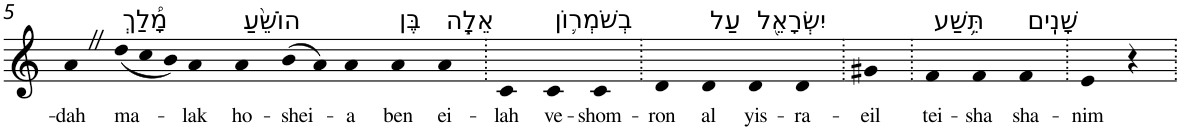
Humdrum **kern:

**kern	**text
*part1	*part1
*staff1	*staff1
*I"Piano	*
*I'Pno	*
!!LO:PB:g=z
*clefG2	*
*k[]	*
=5	=5
!	!LO:LY:b
4aZ	-dah
*Xtuplet	*
!LO:TX:a:t=מָ֠לַךְ	!
!	!LO:LY:b
(<12dd	ma-
12cc	.
12b)	.
!	!LO:LY:b
4a	-lak
!LO:TX:a:t=הוֹשֵׁ֨עַ	!
!	!LO:LY:b
4a	ho-
!	!LO:LY:b
(>8b	-shei-
8a)	.
!	!LO:LY:b
4a	-a
!LO:TX:a:t=בֶּן	!
!	!LO:LY:b
4a	ben
!LO:TX:a:t=אֵלָ֧ה	!
!	!LO:LY:b
4a	ei-
=6.	=6.
!	!LO:LY:b
4c	-lah
!LO:TX:a:t=בְשֹׁמְר֛וֹן	!
!	!LO:LY:b
4c	ve-
!	!LO:LY:b
4c	-shom-
=7.	=7.
!	!LO:LY:b
4d	-ron
!LO:TX:a:t=עַל	!
!	!LO:LY:b
4d	al
!LO:TX:a:t=יִשְׂרָאֵ֖ל	!
!	!LO:LY:b
4d	yis-
!	!LO:LY:b
4d	-ra-
=8.	=8.
!	!LO:LY:b
4g#X	-eil
=9.	=9.
!LO:TX:a:t=תֵּ֥שַׁע	!
!	!LO:LY:b
4f	tei-
!	!LO:LY:b
4f	-sha
!LO:TX:a:t=שָׁנִֽים	!
!	!LO:LY:b
4f	sha-
=10.	=10.
!	!LO:LY:b
4e	-nim
4r	.
=.	=.
*-	*-
